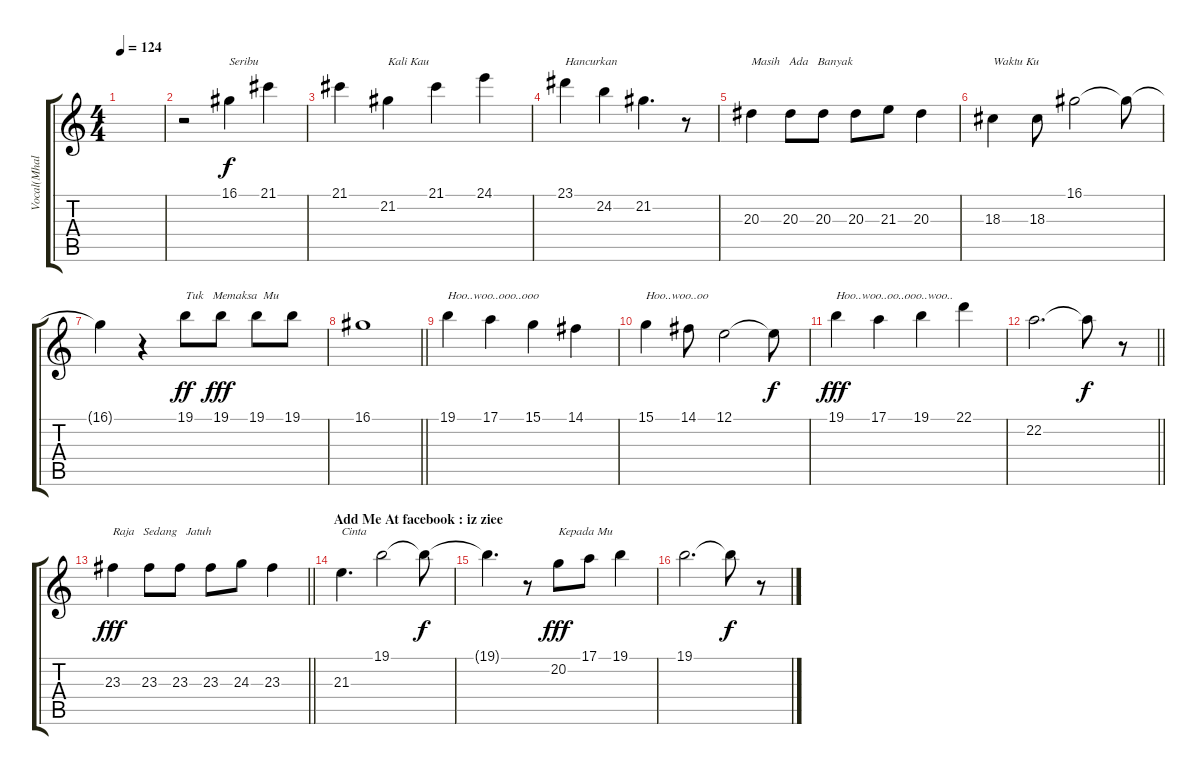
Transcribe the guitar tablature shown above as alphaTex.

\track ("Vocal(Mhala)" "Vocal(Mhal") {instrument voiceoohs}
\staff {score tabs}
\tuning (E4 B3 G3 D3 A2 E2) {hide}
\ts (4 4)
\tempo 124
\clef g2
\ks c
|
r.2 16.1.4{txt "Seribu"} 21.1.4 |
21.1.4 21.2.4{txt "Kali Kau "} 21.1.4 24.1.4 |
23.1.4{txt "Hancurkan"} 24.2.4 21.2.4{d} r.8 |
20.3.4{txt "Masih   Ada   Banyak "} 20.3.8 20.3.8 20.3.8 21.3.8 20.3.4 |
18.3.4{txt "Waktu Ku"} 18.3.8 16.1.2 16.1{t}.8{dy f} |
16.1{t}.4 r.4 19.1.8{txt "Tuk   Memaksa  Mu" dy ff} 19.1.8{dy fff} 19.1.8 19.1.8 |
\barLineRight lightlight
16.1.1 |
19.1.4{txt "Hoo..woo..ooo..ooo"} 17.1.4 15.1.4 14.1.4 |
15.1.4{txt "Hoo..woo..oo"} 14.1.8 12.1.2 12.1{t}.8{dy f} |
19.1.4{txt "Hoo..woo..oo..ooo..woo.." dy fff} 17.1.4 19.1.4 22.1.4 |
\barLineRight lightlight
22.2.2{d} 22.2{t}.8{dy f} r.8 |
\barLineRight lightlight
23.3.4{txt "Raja   Sedang   Jatuh " dy fff} 23.3.8 23.3.8 23.3.8 24.3.8 23.3.4 |
\section ("" "Add Me At facebook : iz ziee")
21.3.4{d txt "Cinta"} 19.1.2 19.1{t}.8{dy f} |
19.1{t}.4{d} r.8 20.2.8{txt "Kepada Mu" dy fff} 17.1.8 19.1.4 |
19.1.2{d} 19.1{t}.8{dy f} r.8
